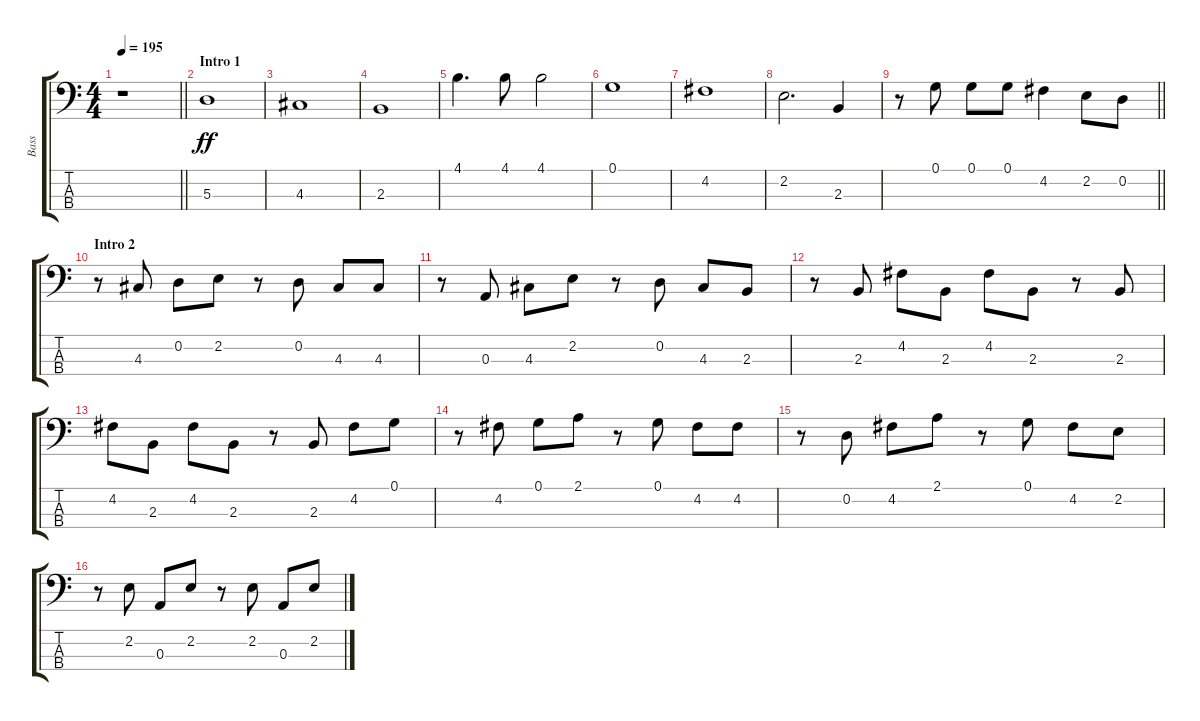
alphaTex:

\track ("Bass" "Bass") {instrument electricbasspick}
\staff {score tabs}
\tuning (G2 D2 A1 E1) {hide}
\ts (4 4)
\tempo 195
\clef f4
\barLineRight lightlight
\ks c
r.1{dy ff instrument electricbasspick} |
\section ("" "Intro 1")
5.3.1 |
4.3.1 |
2.3.1 |
4.1.4{d} 4.1.8 4.1.2 |
0.1.1 |
4.2.1 |
2.2.2{d} 2.3.4 |
\barLineRight lightlight
r.8 0.1.8 0.1.8 0.1.8 4.2.4 2.2.8 0.2.8 |
\section ("" "Intro 2")
r.8 4.3.8 0.2.8 2.2.8 r.8 0.2.8 4.3.8 4.3.8 |
r.8 0.3.8 4.3.8 2.2.8 r.8 0.2.8 4.3.8 2.3.8 |
r.8 2.3.8 4.2.8 2.3.8 4.2.8 2.3.8 r.8 2.3.8 |
4.2.8 2.3.8 4.2.8 2.3.8 r.8 2.3.8 4.2.8 0.1.8 |
r.8 4.2.8 0.1.8 2.1.8 r.8 0.1.8 4.2.8 4.2.8 |
r.8 0.2.8 4.2.8 2.1.8 r.8 0.1.8 4.2.8 2.2.8 |
r.8 2.2.8 0.3.8 2.2.8 r.8 2.2.8 0.3.8 2.2.8
